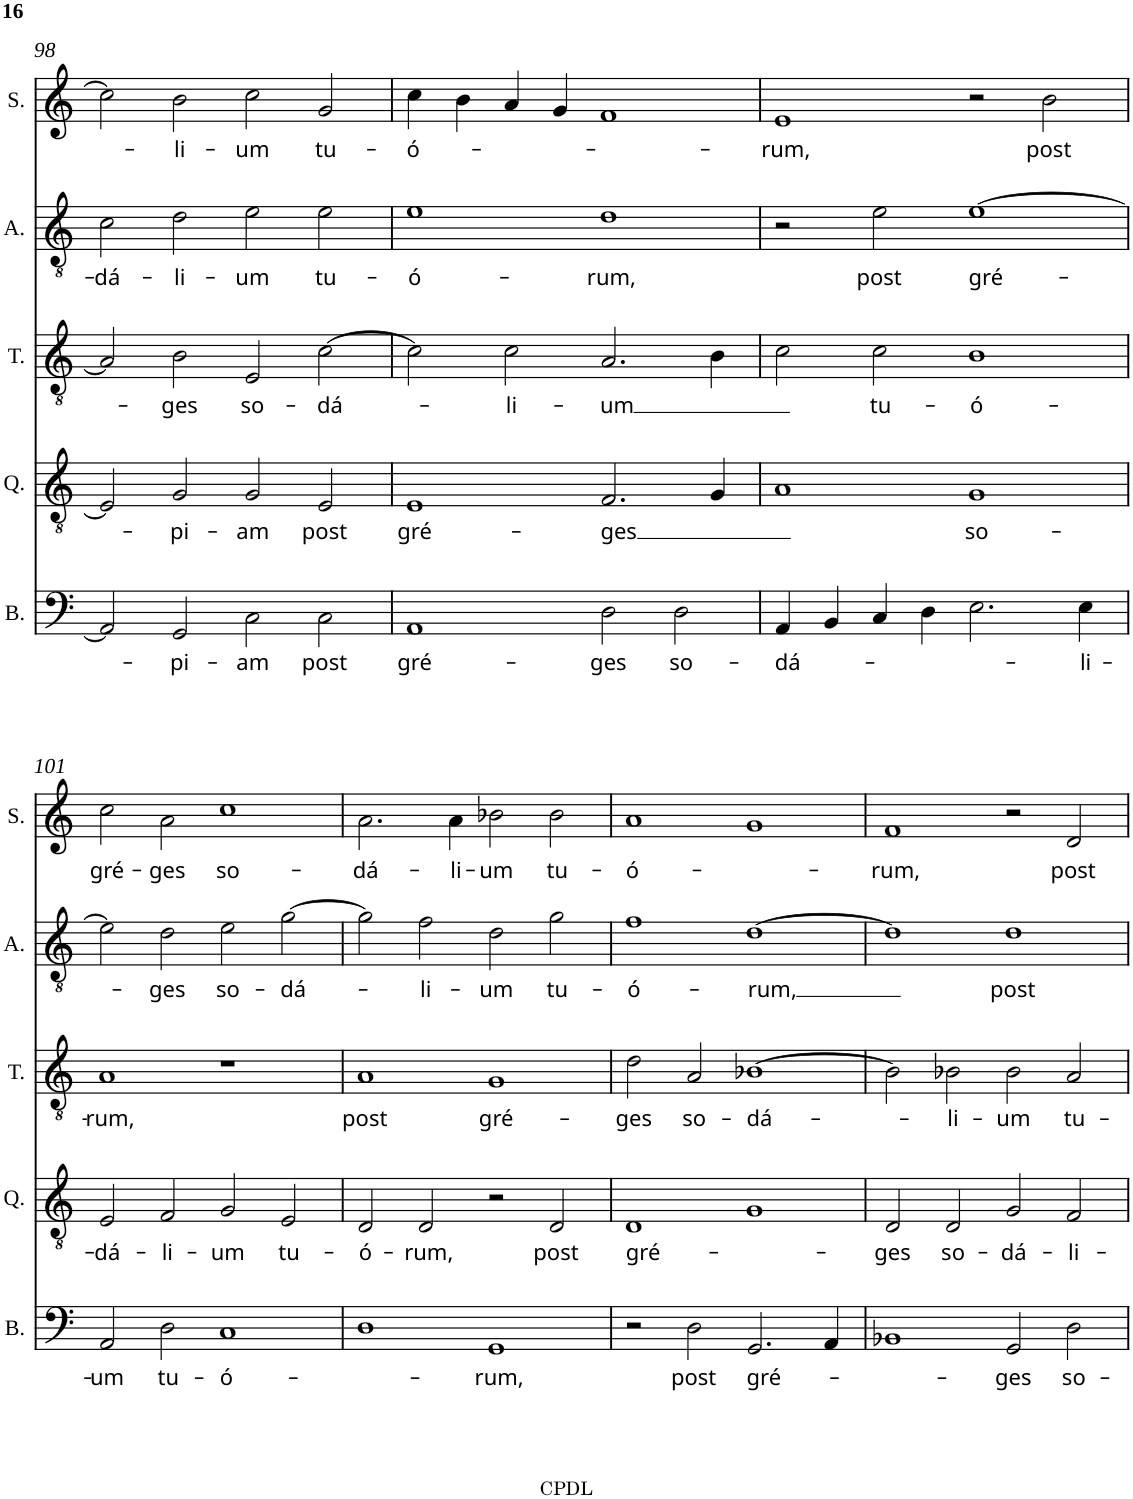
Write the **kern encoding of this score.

**kern	**text	**kern	**text	**kern	**text	**kern	**text	**kern	**text
*part5	*part5	*part4	*part4	*part3	*part3	*part2	*part2	*part1	*part1
*staff5	*staff5	*staff4	*staff4	*staff3	*staff3	*staff2	*staff2	*staff1	*staff1
*I"Bassus	*	*I"Quintus	*	*I"Tenor	*	*I"Altus	*	*I"Superius	*
*I'B.	*	*I'Q.	*	*I'T.	*	*I'A.	*	*I'S.	*
!!LO:PB:g=z
*clefF4	*	*clefGv2	*	*clefGv2	*	*clefGv2	*	*clefG2	*
*	*	*Trd8c14	*	*	*	*Trd1c2	*	*	*
*k[]	*	*k[]	*	*k[]	*	*k[]	*	*k[]	*
*M4/2	*	*M4/2	*	*M4/2	*	*M4/2	*	*M4/2	*
=98	=98	=98	=98	=98	=98	=98	=98	=98	=98
!	!	!	!	!	!	!	!LO:LY:b	!	!
2AA/]	.	2E/]	.	2A/]	.	2c\	-dá-	2cc\]	.
!	!LO:LY:b	!	!LO:LY:b	!	!LO:LY:b	!	!LO:LY:b	!	!LO:LY:b
2GG/	-pi-	2G/	-pi-	2B\	-ges	2d\	-li-	2b\	-li-
!	!LO:LY:b	!	!LO:LY:b	!	!LO:LY:b	!	!LO:LY:b	!	!LO:LY:b
2C\	-am	2G/	-am	2E/	so-	2e\	-um	2cc\	-um
!	!LO:LY:b	!	!LO:LY:b	!	!LO:LY:b	!	!LO:LY:b	!	!LO:LY:b
2C\	post	2E/	post	[2c\	-dá-	2e\	tu-	2g/	tu-
=99	=99	=99	=99	=99	=99	=99	=99	=99	=99
!	!LO:LY:b	!	!LO:LY:b	!	!	!	!LO:LY:b	!	!LO:LY:b
1AA	gré-	1E	gré-	2c\]	.	1e	-ó-	4cc\	-ó-
.	.	.	.	.	.	.	.	4b\	.
!	!	!	!	!	!LO:LY:b	!	!	!	!
.	.	.	.	2c\	-li-	.	.	4a/	.
.	.	.	.	.	.	.	.	4g/	.
!	!LO:LY:b	!	!LO:LY:b	!	!LO:LY:b	!	!LO:LY:b	!	!
2D\	-ges	2.F/	-ges	2.A/	-um	1d	-rum,	1f	.
!	!LO:LY:b	!	!	!	!	!	!	!	!
2D\	so-	.	.	.	.	.	.	.	.
.	.	4G/	.	4B\	.	.	.	.	.
=100	=100	=100	=100	=100	=100	=100	=100	=100	=100
!	!LO:LY:b	!	!	!	!	!	!	!	!LO:LY:b
4AA/	-dá-	1A	.	2c\	.	2r	.	1e	-rum,
4BB/	.	.	.	.	.	.	.	.	.
!	!	!	!	!	!LO:LY:b	!	!LO:LY:b	!	!
4C/	.	.	.	2c\	tu-	2e\	post	.	.
4D\	.	.	.	.	.	.	.	.	.
!	!	!	!LO:LY:b	!	!LO:LY:b	!	!LO:LY:b	!	!
2.E\	.	1G	so-	1B	-ó-	[1e	gré-	2r	.
!	!	!	!	!	!	!	!	!	!LO:LY:b
.	.	.	.	.	.	.	.	2b\	post
!	!LO:LY:b	!	!	!	!	!	!	!	!
4E\	-li-	.	.	.	.	.	.	.	.
!!LO:LB:g=z
=101	=101	=101	=101	=101	=101	=101	=101	=101	=101
!	!LO:LY:b	!	!LO:LY:b	!	!LO:LY:b	!	!	!	!LO:LY:b
2AA/	-um	2E/	-dá-	1A	-rum,	2e\]	.	2cc\	gré-
!	!LO:LY:b	!	!LO:LY:b	!	!	!	!LO:LY:b	!	!LO:LY:b
2D\	tu-	2F/	-li-	.	.	2d\	-ges	2a\	-ges
!	!LO:LY:b	!	!LO:LY:b	!	!	!	!LO:LY:b	!	!LO:LY:b
1C	-ó-	2G/	-um	1r	.	2e\	so-	1cc	so-
!	!	!	!LO:LY:b	!	!	!	!LO:LY:b	!	!
.	.	2E/	tu-	.	.	[2g\	-dá-	.	.
=102	=102	=102	=102	=102	=102	=102	=102	=102	=102
!	!	!	!LO:LY:b	!	!LO:LY:b	!	!	!	!LO:LY:b
1D	.	2D/	-ó-	1A	post	2g\]	.	2.a\	-dá-
!	!	!	!LO:LY:b	!	!	!	!LO:LY:b	!	!
.	.	2D/	-rum,	.	.	2f\	-li-	.	.
!	!	!	!	!	!	!	!	!	!LO:LY:b
.	.	.	.	.	.	.	.	4a\	-li-
!	!LO:LY:b	!	!	!	!LO:LY:b	!	!LO:LY:b	!	!LO:LY:b
1GG	-rum,	2r	.	1G	gré-	2d\	-um	2b-X\	-um
!	!	!	!LO:LY:b	!	!	!	!LO:LY:b	!	!LO:LY:b
.	.	2D/	post	.	.	2g\	tu-	2b-\	tu-
=103	=103	=103	=103	=103	=103	=103	=103	=103	=103
!	!	!	!LO:LY:b	!	!LO:LY:b	!	!LO:LY:b	!	!LO:LY:b
2r	.	1D	gré-	2d\	-ges	1f	-ó-	1a	-ó-
!	!LO:LY:b	!	!	!	!LO:LY:b	!	!	!	!
2D\	post	.	.	2A/	so-	.	.	.	.
!	!LO:LY:b	!	!	!	!LO:LY:b	!	!LO:LY:b	!	!
2.GG/	gré-	1G	.	[1B-X	-dá-	[>1d	-rum,	1g	.
4AA/	.	.	.	.	.	.	.	.	.
=104	=104	=104	=104	=104	=104	=104	=104	=104	=104
!	!	!	!LO:LY:b	!	!	!	!	!	!LO:LY:b
1BB-X	.	2D/	-ges	2B-\]	.	1d]	.	1f	-rum,
!	!	!	!LO:LY:b	!	!LO:LY:b	!	!	!	!
.	.	2D/	so-	2B-X\	-li-	.	.	.	.
!	!LO:LY:b	!	!LO:LY:b	!	!LO:LY:b	!	!LO:LY:b	!	!
2GG/	-ges	2G/	-dá-	2B-\	-um	1d	post	2r	.
!	!LO:LY:b	!	!LO:LY:b	!	!LO:LY:b	!	!	!	!LO:LY:b
2D\	so-	2F/	-li-	2A/	tu-	.	.	2d/	post
=	=	=	=	=	=	=	=	=	=
*-	*-	*-	*-	*-	*-	*-	*-	*-	*-
